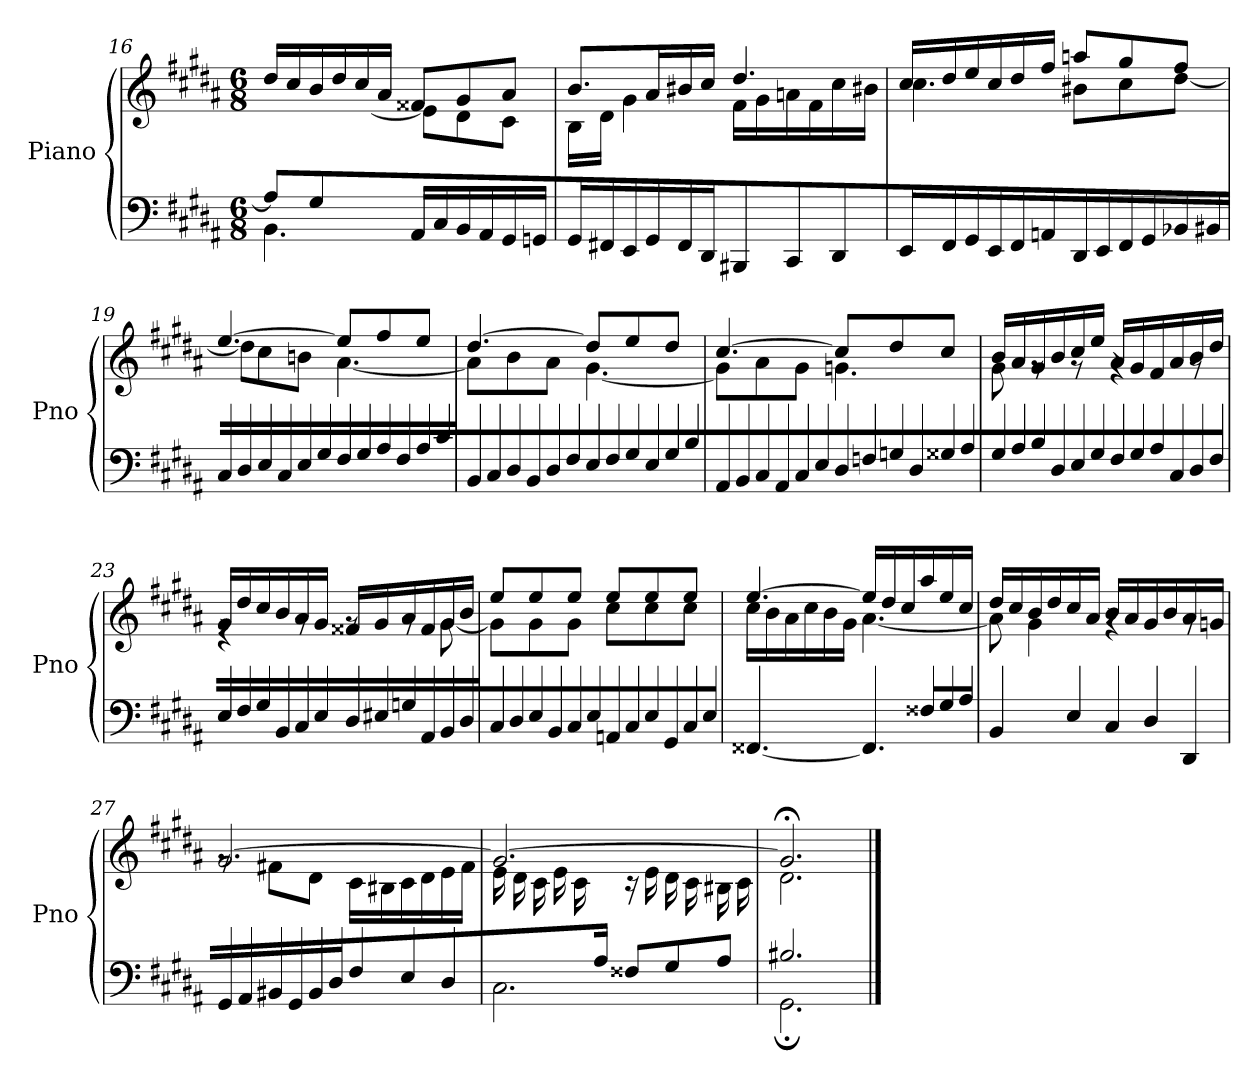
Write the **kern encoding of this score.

**kern	**kern
*part1	*part1
*staff2	*staff1
*I"Piano	*
*I'Pno	*
*clefF4	*clefG2
*k[f#c#g#d#a#]	*k[f#c#g#d#a#]
*M6/8	*M6/8
=16	=16
*^	*^
8A#/L]	4.BB\	16dd#/LL	4ryy
.	.	16cc#/	.
8G#/	.	16b/	.
.	.	16dd#/	.
2ryy	.	16cc#/	[8e\J
.	.	16a#/JJ	.
.	16AA#/LL	8f##X/L	8e\L]
.	16C#/	.	.
.	16BB/	8g#/	8d#\
.	16AA#/	.	.
.	16GG#/	8a#/J	8c#\J
.	16GGni/JJ	.	.
*v	*v	*	*
!!LO:LB:g=z	!!
=17	=17	=17
16GG#/LL	8.b/L	16B\LL
16FF#X/	.	16d#\JJ
16EE/	.	4g#\
16GG#/	16a#/L	.
16FF#/	16b#X/	.
16DD#/JJ	16cc#/JJ	.
8BBB#X/L	4.dd#/	16f#\LL
.	.	16g#\
8CC#/	.	16an\
.	.	16f#\
8DD#/J	.	16cc#\
.	.	16b#X\JJ
=18	=18	=18
16EE/LL	16cc#/LL	4.cc#\
16FF#/	16dd#/	.
16GG#/	16ee/	.
16EE/	16cc#/	.
16FF#/	16dd#/	.
16AAn/JJ	16ff#/JJ	.
16DD#/LL	8aan/L	8b#X\L
16EE/	.	.
16FF#/	8gg#/	8cc#\
16GG#/	.	.
16BB-Xi/	8ff#/J	[8dd#\J
16BB#X/JJ	.	.
=19	=19	=19
16C#\LL	[4.ee/	8dd#\L]
16D#\	.	.
16E\	.	8cc#\
16C#\	.	.
16E\	.	8bn\J
16G#\JJ	.	.
16F#\LL	8ee/L]	[4.a#\
16G#\	.	.
16A#\	8ff#/	.
16F#\	.	.
16A#\	8ee/J	.
16c#\JJ	.	.
!!LO:LB:g=z	!!
=20	=20	=20
16BB\LL	[4.dd#/	8a#\L]
16C#\	.	.
16D#\	.	8b\
16BB\	.	.
16D#\	.	8a#\J
16F#\JJ	.	.
16E\LL	8dd#/L]	[4.g#\
16F#\	.	.
16G#\	8ee/	.
16E\	.	.
16G#\	8dd#/J	.
16B\JJ	.	.
=21	=21	=21
16AA#/LL	[4.cc#/	8g#\L]
16BB/	.	.
16C#/	.	8a#\
16AA#/	.	.
16C#/	.	8g#\J
16E/JJ	.	.
16D#\LL	8cc#/L]	4.gni\
16Fni\	.	.
16Gni\	8dd#/	.
16D#\	.	.
16G##Xi\	8cc#/J	.
16A#\JJ	.	.
=22	=22	=22
16G#\LL	16b/LL	8g#\
16A#\	16a#/	.
16B\	16g#/	8rg
16D#\	16b/	.
16E\	16cc#/	8rg
16G#\JJ	16ee/JJ	.
16F#\LL	16a#/LL	4rg
16G#\	16g#/	.
16A#\	16f#/	.
16C#\	16a#/	.
16D#\	16b/	8rg
16F#\JJ	16dd#/JJ	.
!!LO:LB:g=z	!!
=23	=23	=23
16E\LL	16g#/LL	4re
16F#\	16dd#/	.
16G#\	16cc#/	.
16BB\	16b/	.
16C#\	16a#/	8rg
16E\JJ	16g#/JJ	.
16D#/LL	16f##X/LL	8rg
16E#X/	16g#/	.
16Gni/	16a#/	8rg
16AA#/	16f##/	.
16BB/	16g#/	[8g#\
16D#/JJ	16b/JJ	.
=24	=24	=24
16C#/LL	8ee/L	8g#\L]
16D#/	.	.
16E/	8ee/	8g#\
16BB/	.	.
16C#/	8ee/J	8g#\J
16E/JJ	.	.
16AAn/LL	8ee/L	8cc#\L
16C#/	.	.
16E/	8ee/	8cc#\
16GG#/	.	.
16C#/	8ee/J	8cc#\J
16E/JJ	.	.
=25	=25	=25
[4.FF##X/	[4.ee/	16cc#\LL
.	.	16b\
.	.	16a#\
.	.	16cc#\
.	.	16b\
.	.	16g#\JJ
8.FF##\L]	16ee/LL]	[4.a#\
.	16dd#/	.
.	16cc#/	.
16F##X\L	16aa#/	.
16G#\	16ee/	.
16A#\JJ	16cc#/JJ	.
!!LO:LB:g=z	!!
=26	=26	=26
4BB/	16dd#/LL	8a#\]
.	16cc#/	.
.	16b/	4g#\
.	16dd#/	.
8E\	16cc#/	.
.	16a#/JJ	.
8C#/L	16b/LL	4rg
.	16a#/	.
8D#/	16g#/	.
.	16b/	.
8DD#/J	16a#/	8rg
.	16gni/JJ	.
=27	=27	=27
16GG#/LL	[2.g#/	8rg
16AA#/	.	.
16BB#X/	.	8f#X\L
16GG#/	.	.
16BB#/	.	8d#\J
16D#/JJ	.	.
8F#\L	.	16c#\LL
.	.	16B#X\
8E\	.	16c#\
.	.	16d#\
8D#\J	.	16e\
.	.	16f#\JJ
=28	=28	=28
*^	*	*^
*	*^	*	*	*
4ryy	2.C#\	4.ryy	2.g#/_	16e\LL	4.ryy
.	.	.	.	16d#\	.
.	.	.	.	16c#\	.
.	.	.	.	16e\	.
16ryy	.	.	.	16c#\	.
16A#/JJ	.	.	.	16ryy	.
4.ryy	.	8F##X/L	.	16r	4.ryy
.	.	.	.	16e\LL	.
.	.	8G#/	.	16d#\	.
.	.	.	.	16c#\	.
.	.	8A#/J	.	16B#X\	.
.	.	.	.	16c#\JJ	.
*	*v	*v	*	*	*
*	*	*	*v	*v
=29	=29	=29	=29
2.B#X/	2.GG#;\	2.g#;</]	2.d#\
*v	*v	*	*
*	*v	*v
==	==
*-	*-
